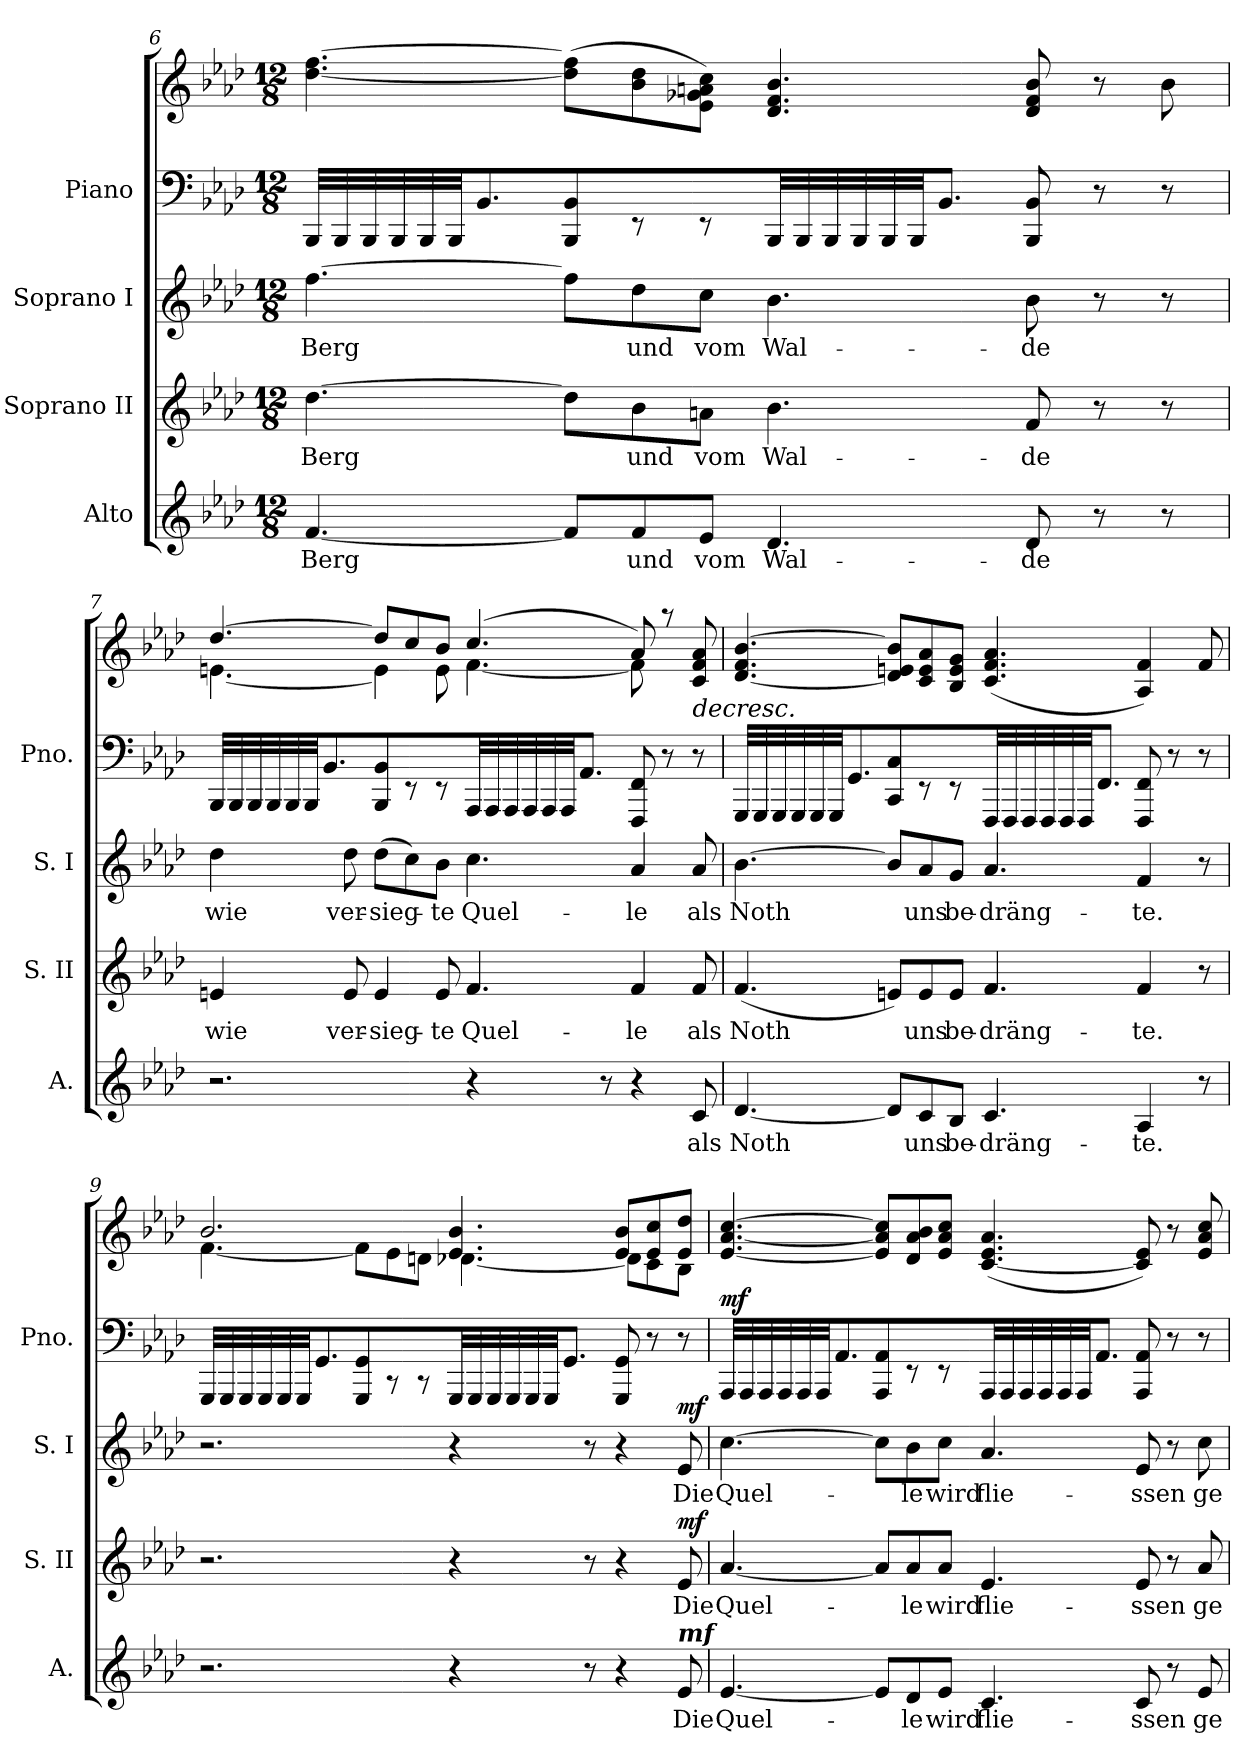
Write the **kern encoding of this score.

**kern	**text	**kern	**text	**dynam	**kern	**text	**dynam	**kern	**kern	**dynam
*part4	*part4	*part3	*part3	*part3	*part2	*part2	*part2	*part1	*part1	*part1
*staff5	*staff5	*staff4	*staff4	*staff4	*staff3	*staff3	*staff3	*staff2	*staff1	*staff1/2
*I"Alto	*	*I"Soprano II	*	*	*I"Soprano I	*	*	*I"Piano	*	*
*I'A.	*	*I'S. II	*	*	*I'S. I	*	*	*I'Pno.	*	*
!!LO:PB:g=z
*clefG2	*	*clefG2	*	*	*clefG2	*	*	*clefF4	*clefG2	*
*k[b-e-a-d-]	*	*k[b-e-a-d-]	*	*	*k[b-e-a-d-]	*	*	*k[b-e-a-d-]	*k[b-e-a-d-]	*
*A-:	*	*A-:	*	*	*A-:	*	*	*A-:	*A-:	*
*M12/8	*	*M12/8	*	*	*M12/8	*	*	*M12/8	*M12/8	*
=6	=6	=6	=6	=6	=6	=6	=6	=6	=6	=6
!	!LO:LY:b	!	!LO:LY:b	!	!	!LO:LY:b	!	!	!	!
*	*	*	*	*	*	*	*	*tremolo	*	*
[<4.f/	Berg	[>4.dd-\	Berg	.	[>4.ff\	Berg	.	32BBB-/LLL	[<4.dd-\ [>4.ff\	.
.	.	.	.	.	.	.	.	32BBB-/	.	.
.	.	.	.	.	.	.	.	32BBB-/	.	.
.	.	.	.	.	.	.	.	32BBB-/	.	.
.	.	.	.	.	.	.	.	32BBB-/	.	.
.	.	.	.	.	.	.	.	32BBB-/JJJ	.	.
*	*	*	*	*	*	*	*	*Xtremolo	*	*
.	.	.	.	.	.	.	.	8.BB-/J	.	.
8f/L]	.	8dd-\L]	.	.	8ff\L]	.	.	8BBB-/ 8BB-/	(>8dd-]\ 8ff]\L	.
!	!LO:LY:b	!	!LO:LY:b	!	!	!LO:LY:b	!	!	!	!
8f/	und	8b-\	und	.	8dd-\	und	.	8r	8b-\ 8dd-\	.
!	!LO:LY:b	!	!LO:LY:b	!	!	!LO:LY:b	!	!	!	!
8e-/J	vom	8an\J	vom	.	8cc\J	vom	.	8r	8e-\ 8g-X\ 8an\ 8cc\J)	.
!	!LO:LY:b	!	!LO:LY:b	!	!	!LO:LY:b	!	!	!	!
*	*	*	*	*	*	*	*	*tremolo	*	*
4.d-/	Wal-	4.b-\	Wal-	.	4.b-\	Wal-	.	32BBB-/LLL	4.d-/ 4.f/ 4.b-/	.
.	.	.	.	.	.	.	.	32BBB-/	.	.
.	.	.	.	.	.	.	.	32BBB-/	.	.
.	.	.	.	.	.	.	.	32BBB-/	.	.
.	.	.	.	.	.	.	.	32BBB-/	.	.
.	.	.	.	.	.	.	.	32BBB-/JJJ	.	.
*	*	*	*	*	*	*	*	*Xtremolo	*	*
.	.	.	.	.	.	.	.	8.BB-/J	.	.
!	!LO:LY:b	!	!LO:LY:b	!	!	!LO:LY:b	!	!	!	!
8d-/	-de	8f/	-de	.	8b-\	-de	.	8BBB-/ 8BB-/	8d-/ 8f/ 8b-/	.
8r	.	8r	.	.	8r	.	.	8r	8r	.
8r	.	8r	.	.	8r	.	.	8r	8b-\	.
=7	=7	=7	=7	=7	=7	=7	=7	=7	=7	=7
!	!	!	!LO:LY:b	!	!	!LO:LY:b	!	!	!	!
*	*	*	*	*	*	*	*	*	*^	*
*	*	*	*	*	*	*	*	*tremolo	*	*	*
2.r	.	4en/	wie	.	4dd-\	wie	.	32BBB-/LLL	[>4.dd-/	[<4.en\	.
.	.	.	.	.	.	.	.	32BBB-/	.	.	.
.	.	.	.	.	.	.	.	32BBB-/	.	.	.
.	.	.	.	.	.	.	.	32BBB-/	.	.	.
.	.	.	.	.	.	.	.	32BBB-/	.	.	.
.	.	.	.	.	.	.	.	32BBB-/JJJ	.	.	.
*	*	*	*	*	*	*	*	*Xtremolo	*	*	*
.	.	.	.	.	.	.	.	8.BB-/J	.	.	.
!	!	!	!LO:LY:b	!	!	!LO:LY:b	!	!	!	!	!
.	.	8e/	ver-	.	8dd-\	ver-	.	.	.	.	.
!	!	!	!LO:LY:b	!	!	!LO:LY:b	!	!	!	!	!
.	.	4e/	-sieg-	.	(>8dd-\L	-sieg-	.	8BBB-/ 8BB-/	8dd-/L]	4e\]	.
.	.	.	.	.	8cc\)	.	.	8r	8cc/	.	.
!	!	!	!LO:LY:b	!	!	!LO:LY:b	!	!	!	!	!
.	.	8e/	-te	.	8b-\J	-te	.	8r	8b-/J	8e\	.
!	!	!	!LO:LY:b	!	!	!LO:LY:b	!	!	!	!	!
*	*	*	*	*	*	*	*	*tremolo	*	*	*
4r	.	4.f/	Quel-	.	4.cc\	Quel-	.	32AAA-/LLL	(4.cc/	[<4.f\	.
.	.	.	.	.	.	.	.	32AAA-/	.	.	.
.	.	.	.	.	.	.	.	32AAA-/	.	.	.
.	.	.	.	.	.	.	.	32AAA-/	.	.	.
.	.	.	.	.	.	.	.	32AAA-/	.	.	.
.	.	.	.	.	.	.	.	32AAA-/JJJ	.	.	.
*	*	*	*	*	*	*	*	*Xtremolo	*	*	*
.	.	.	.	.	.	.	.	8.AA-/J	.	.	.
8r	.	.	.	.	.	.	.	.	.	.	.
!	!	!	!LO:LY:b	!	!	!LO:LY:b	!	!	!	!	!
4r	.	4f/	-le	.	4a-/	-le	.	8FFF/ 8FF/	8a-/)	8f\]	.
.	.	.	.	.	.	.	.	8r	8raa	4ryy	.
!	!	!	!	!	!	!	!	!LO:TX:a:i:t=decresc.	!	!	!
!	!LO:LY:b	!	!LO:LY:b	!	!	!LO:LY:b	!	!	!	!	!
8c/	als	8f/	als	.	8a-/	als	.	8r	8c/ 8f/ 8a-/	.	.
*	*	*	*	*	*	*	*	*	*v	*v	*
=8	=8	=8	=8	=8	=8	=8	=8	=8	=8	=8
!	!LO:LY:b	!	!LO:LY:b	!	!	!LO:LY:b	!	!	!	!
*	*	*	*	*	*	*	*	*tremolo	*	*
[<4.d-/	Noth	(<4.f/	Noth	.	[>4.b-\	Noth	.	32GGG/LLL	[<4.d-/ 4.f/ [>4.b-/	.
.	.	.	.	.	.	.	.	32GGG/	.	.
.	.	.	.	.	.	.	.	32GGG/	.	.
.	.	.	.	.	.	.	.	32GGG/	.	.
.	.	.	.	.	.	.	.	32GGG/	.	.
.	.	.	.	.	.	.	.	32GGG/JJJ	.	.
*	*	*	*	*	*	*	*	*Xtremolo	*	*
.	.	.	.	.	.	.	.	8.GG/J	.	.
8d-/L]	.	8en/L)	.	.	8b-/L]	.	.	8CC/ 8C/	8d-]/ 8en/ 8b-]/L	.
!	!LO:LY:b	!	!LO:LY:b	!	!	!LO:LY:b	!	!	!	!
8c/	uns	8e/	uns	.	8a-/	uns	.	8r	8c/ 8e/ 8a-/	.
!	!LO:LY:b	!	!LO:LY:b	!	!	!LO:LY:b	!	!	!	!
8B-/J	be-	8e/J	be-	.	8g/J	be-	.	8r	8B-/ 8e/ 8g/J	.
!	!LO:LY:b	!	!LO:LY:b	!	!	!LO:LY:b	!	!	!	!
*	*	*	*	*	*	*	*	*tremolo	*	*
4.c/	-dräng-	4.f/	-dräng-	.	4.a-/	-dräng-	.	32FFF/LLL	(<4.c/ 4.f/ 4.a-/	.
.	.	.	.	.	.	.	.	32FFF/	.	.
.	.	.	.	.	.	.	.	32FFF/	.	.
.	.	.	.	.	.	.	.	32FFF/	.	.
.	.	.	.	.	.	.	.	32FFF/	.	.
.	.	.	.	.	.	.	.	32FFF/JJJ	.	.
*	*	*	*	*	*	*	*	*Xtremolo	*	*
.	.	.	.	.	.	.	.	8.FF/J	.	.
!	!LO:LY:b	!	!LO:LY:b	!	!	!LO:LY:b	!	!	!	!
4A-/	-te.	4f/	-te.	.	4f/	-te.	.	8FFF/ 8FF/	4A-/ 4f/)	.
.	.	.	.	.	.	.	.	8r	.	.
8r	.	8r	.	.	8r	.	.	8r	8f/	.
!!LO:LB:g=z
=9	=9	=9	=9	=9	=9	=9	=9	=9	=9	=9
*	*	*	*	*	*	*	*	*	*^	*
*	*	*	*	*	*	*	*	*tremolo	*	*	*
2.r	.	2.r	.	.	2.r	.	.	32GGG/LLL	2.b-/	[<4.f\	.
.	.	.	.	.	.	.	.	32GGG/	.	.	.
.	.	.	.	.	.	.	.	32GGG/	.	.	.
.	.	.	.	.	.	.	.	32GGG/	.	.	.
.	.	.	.	.	.	.	.	32GGG/	.	.	.
.	.	.	.	.	.	.	.	32GGG/JJJ	.	.	.
*	*	*	*	*	*	*	*	*Xtremolo	*	*	*
.	.	.	.	.	.	.	.	8.GG/J	.	.	.
.	.	.	.	.	.	.	.	8GGG/ 8GG/	.	8f\L]	.
.	.	.	.	.	.	.	.	8r	.	8e-\	.
.	.	.	.	.	.	.	.	8r	.	8dn\J	.
*	*	*	*	*	*	*	*	*tremolo	*	*	*
4r	.	4r	.	.	4r	.	.	32GGG/LLL	4.e-/ 4.b-/	[<4.d-X\	.
.	.	.	.	.	.	.	.	32GGG/	.	.	.
.	.	.	.	.	.	.	.	32GGG/	.	.	.
.	.	.	.	.	.	.	.	32GGG/	.	.	.
.	.	.	.	.	.	.	.	32GGG/	.	.	.
.	.	.	.	.	.	.	.	32GGG/JJJ	.	.	.
*	*	*	*	*	*	*	*	*Xtremolo	*	*	*
.	.	.	.	.	.	.	.	8.GG/J	.	.	.
8r	.	8r	.	.	8r	.	.	.	.	.	.
4r	.	4r	.	.	4r	.	.	8GGG/ 8GG/	8e-/ 8b-/L	8d-\L]	.
.	.	.	.	.	.	.	.	8r	8e-/ 8cc/	8c\	.
!LO:TX:a:Bi:t=mf	!	!	!	!	!	!	!	!	!	!	!
!	!LO:LY:b	!	!LO:LY:b	!LO:DY:a	!	!LO:LY:b	!LO:DY:a	!	!	!	!
8e-/	Die	8e-/	Die	mf	8e-/	Die	mf	8r	8e-/ 8dd-/J	8B-\J	.
=10	=10	=10	=10	=10	=10	=10	=10	=10	=10	=10	=10
!	!LO:LY:b	!	!LO:LY:b	!	!	!LO:LY:b	!	!	!	!	!LO:DY:a=2
*	*	*	*	*	*	*	*	*	*v	*v	*
*	*	*	*	*	*	*	*	*tremolo	*	*
[<4.e-/	Quel-	[<4.a-/	Quel-	.	[>4.cc\	Quel-	.	32AAA-/LLL	[<4.e-/ [<4.a-/ [>4.cc/	mf
.	.	.	.	.	.	.	.	32AAA-/	.	.
.	.	.	.	.	.	.	.	32AAA-/	.	.
.	.	.	.	.	.	.	.	32AAA-/	.	.
.	.	.	.	.	.	.	.	32AAA-/	.	.
.	.	.	.	.	.	.	.	32AAA-/JJJ	.	.
*	*	*	*	*	*	*	*	*Xtremolo	*	*
.	.	.	.	.	.	.	.	8.AA-/J	.	.
8e-/L]	.	8a-/L]	.	.	8cc\L]	.	.	8AAA-/ 8AA-/	8e-]/ 8a-]/ 8cc]/L	.
!	!LO:LY:b	!	!LO:LY:b	!	!	!LO:LY:b	!	!	!	!
8d-/	-le	8a-/	-le	.	8b-\	-le	.	8r	8d-/ 8a-/ 8b-/	.
!	!LO:LY:b	!	!LO:LY:b	!	!	!LO:LY:b	!	!	!	!
8e-/J	wird	8a-/J	wird	.	8cc\J	wird	.	8r	8e-/ 8a-/ 8cc/J	.
!	!LO:LY:b	!	!LO:LY:b	!	!	!LO:LY:b	!	!	!	!
*	*	*	*	*	*	*	*	*tremolo	*	*
4.c/	flie-	4.e-/	flie-	.	4.a-/	flie-	.	32AAA-/LLL	(<[<4.c/ 4.e-/ 4.a-/	.
.	.	.	.	.	.	.	.	32AAA-/	.	.
.	.	.	.	.	.	.	.	32AAA-/	.	.
.	.	.	.	.	.	.	.	32AAA-/	.	.
.	.	.	.	.	.	.	.	32AAA-/	.	.
.	.	.	.	.	.	.	.	32AAA-/JJJ	.	.
*	*	*	*	*	*	*	*	*Xtremolo	*	*
.	.	.	.	.	.	.	.	8.AA-/J	.	.
!	!LO:LY:b	!	!LO:LY:b	!	!	!LO:LY:b	!	!	!	!
8c/	-ssen	8e-/	-ssen	.	8e-/	-ssen	.	8AAA-/ 8AA-/	8c/] 8e-/)	.
8r	.	8r	.	.	8r	.	.	8r	8r	.
!	!LO:LY:b	!	!LO:LY:b	!	!	!LO:LY:b	!	!	!	!
8e-/	ge-	8a-/	ge-	.	8cc\	ge-	.	8r	8e-/ 8a-/ 8cc/	.
=	=	=	=	=	=	=	=	=	=	=
*-	*-	*-	*-	*-	*-	*-	*-	*-	*-	*-
